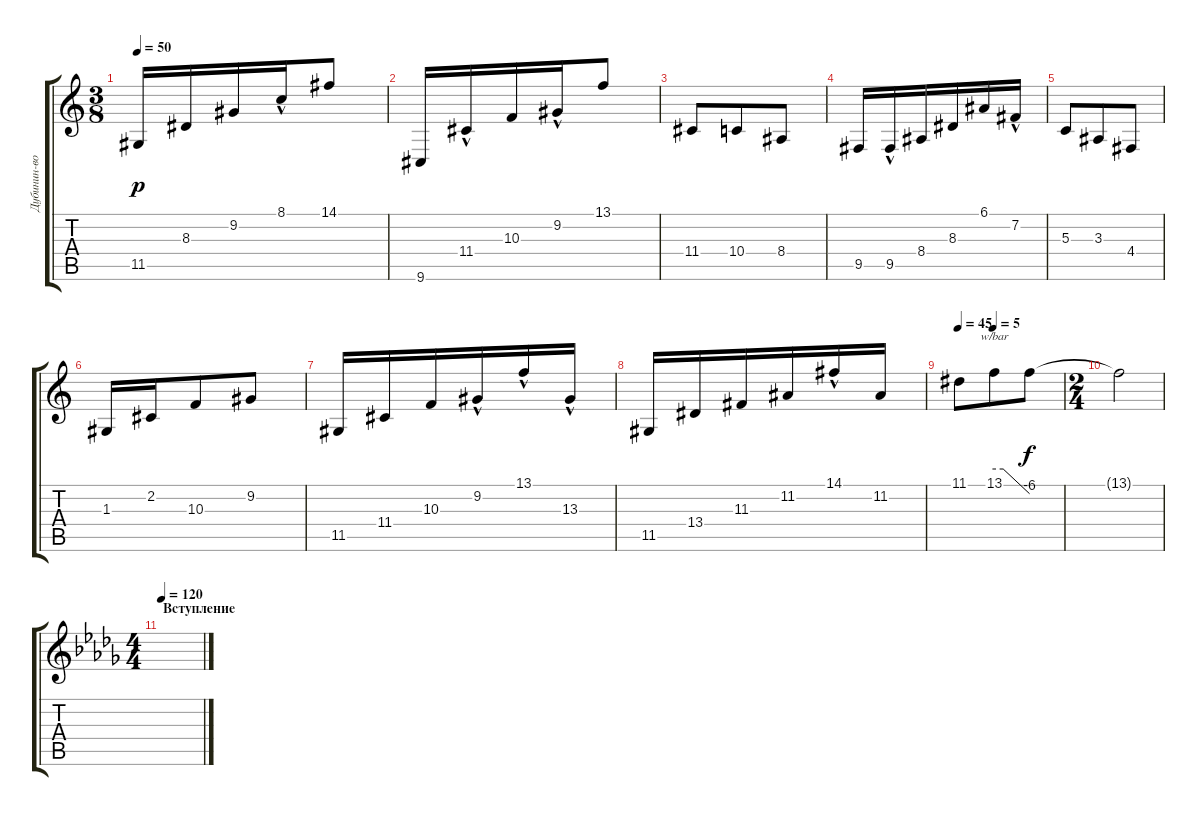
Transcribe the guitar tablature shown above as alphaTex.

\track ("Дубинин-вокал" "Дубинин-во") {instrument baritonesax}
\staff {score tabs}
\tuning (E4 B3 G3 D3 A2 E2) {hide}
\ts (3 8)
\tempo 50
\clef g2
\ks c
11.5.16{dy p} 8.3.16 9.2.16 8.1{hac}.16 14.1.8 |
9.6.16 11.4{hac}.16 10.3.16 9.2{hac}.16 13.1.8 |
11.4.8 10.4.8 8.4.8 |
9.5.16 9.5{hac}.16 8.4.16 8.3.16 6.1.16 7.2{hac}.16 |
5.3.8 3.3.8 4.4.8 |
1.3.16 2.2.16 10.3.8 9.2.8 |
11.5.16 11.4.16 10.3.16 9.2{hac}.16 13.1{hac}.16 13.3{hac}.16 |
11.5.16 13.4.16 11.3.16 11.2.16 14.1{hac}.16 11.2.16 |
\tempo 45
\tempo (5 0.3333333333333333)
11.1.8 13.1.8{tbe (custom default 0 0 15 0 60 -24) volume 0} 13.1{t}.8{dy f} |
\ts (2 4)
13.1{t}.2 |
\ts (4 4)
\section ("" "Вступление ")
\tempo 120
\ks db
